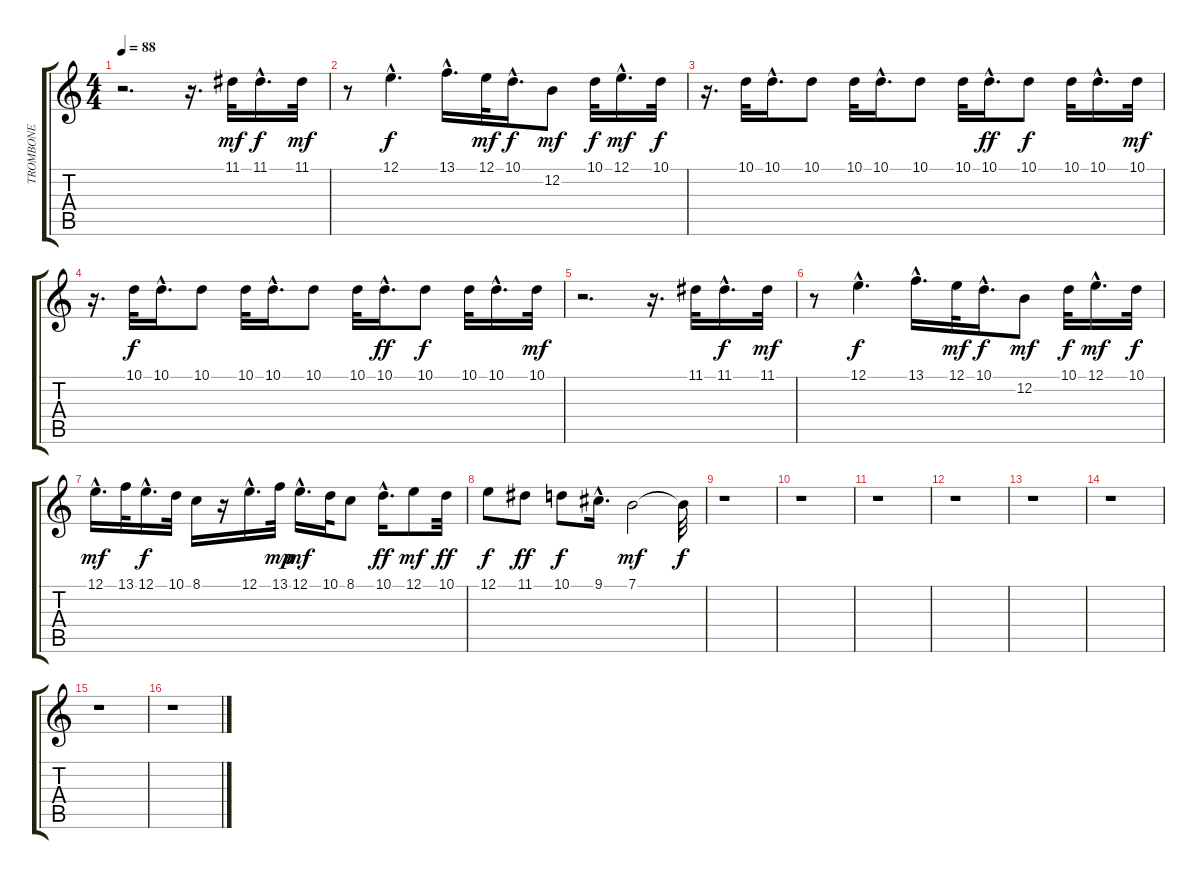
\track ("TROMBONE" "TROMBONE") {instrument trombone}
\staff {score tabs}
\tuning (E4 B3 G3 D3 A2 E2) {hide}
\ts (4 4)
\tempo 88
\clef g2
\ks c
r.2{d dy mf} r.16{d} 11.1.32 11.1{hac}.16{d dy f} 11.1.32{dy mf} |
r.8 12.1{hac}.4{d dy f} 13.1{hac}.16{d} 12.1.32{dy mf} 10.1{hac}.16{d dy f} 12.2.8{dy mf} 10.1.32{dy f} 12.1{hac}.16{d dy mf} 10.1.32{dy f} |
r.16{d} 10.1.32 10.1{hac}.16{d} 10.1.8 10.1.32 10.1{hac}.16{d} 10.1.8 10.1.32 10.1{hac}.16{d dy ff} 10.1.8{dy f} 10.1.32 10.1{hac}.16{d} 10.1.32{dy mf} |
r.16{d} 10.1.32{dy f} 10.1{hac}.16{d} 10.1.8 10.1.32 10.1{hac}.16{d} 10.1.8 10.1.32 10.1{hac}.16{d dy ff} 10.1.8{dy f} 10.1.32 10.1{hac}.16{d} 10.1.32{dy mf} |
r.2{d} r.16{d} 11.1.32 11.1{hac}.16{d dy f} 11.1.32{dy mf} |
r.8 12.1{hac}.4{d dy f} 13.1{hac}.16{d} 12.1.32{dy mf} 10.1{hac}.16{d dy f} 12.2.8{dy mf} 10.1.32{dy f} 12.1{hac}.16{d dy mf} 10.1.32{dy f} |
12.1{hac}.16{d dy mf} 13.1.32 12.1{hac}.16{d dy f} 10.1.32 8.1.16 r.16 12.1{hac}.16{d} 13.1.32{dy mp} 12.1{hac}.16{d dy mf} 10.1.32 8.1.8 10.1{hac}.16{d dy ff} 12.1.8{dy mf} 10.1.32{dy ff} |
12.1.8{dy f} 11.1.8{dy ff} 10.1.8{dy f} 9.1{hac}.16{d} 7.1.2{dy mf} 7.1{t}.32{dy f} |
r.1 |
r.1 |
r.1 |
r.1 |
r.1 |
r.1 |
r.1 |
r.1
